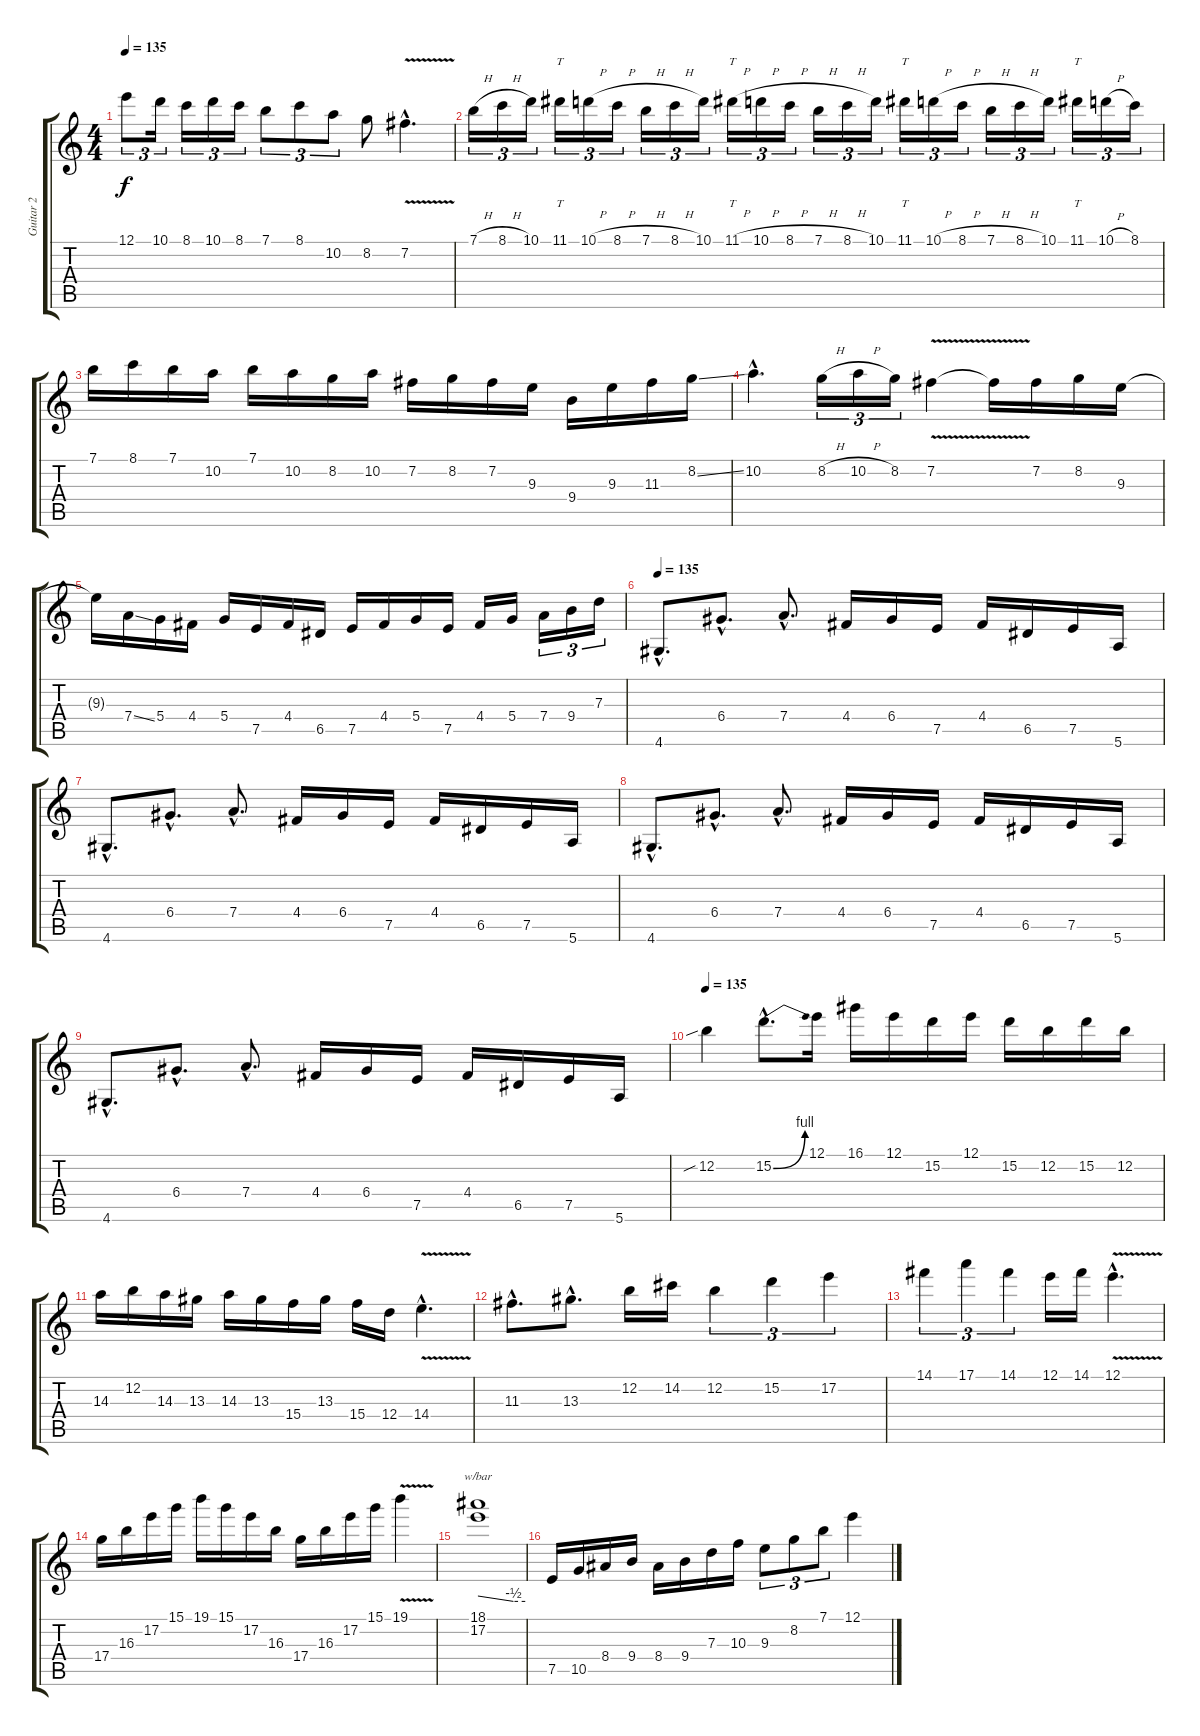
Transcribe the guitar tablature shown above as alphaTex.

\track ("Guitar 2" "Guitar 2") {instrument distortionguitar}
\staff {score tabs}
\tuning (E4 B3 G3 D3 A2 E2) {hide}
\ts (4 4)
\tempo 135
\clef g2
\ks c
12.1.8{tu (3 2) dy f} 10.1.16{tu (3 2)} 8.1.16{tu (3 2)} 10.1.16{tu (3 2)} 8.1.16{tu (3 2)} 7.1.8{tu (3 2)} 8.1.8{tu (3 2)} 10.2.8{tu (3 2)} 8.2.8 7.2{v hac}.4{d} |
7.1{h}.16{tu (3 2)} 8.1{h}.16{tu (3 2)} 10.1.16{tu (3 2)} 11.1.16{tt tu (3 2)} 10.1{h}.16{tu (3 2)} 8.1{h}.16{tu (3 2)} 7.1{h}.16{tu (3 2)} 8.1{h}.16{tu (3 2)} 10.1.16{tu (3 2)} 11.1{h}.16{tt tu (3 2)} 10.1{h}.16{tu (3 2)} 8.1{h}.16{tu (3 2)} 7.1{h}.16{tu (3 2)} 8.1{h}.16{tu (3 2)} 10.1.16{tu (3 2)} 11.1.16{tt tu (3 2)} 10.1{h}.16{tu (3 2)} 8.1{h}.16{tu (3 2)} 7.1{h}.16{tu (3 2)} 8.1{h}.16{tu (3 2)} 10.1.16{tu (3 2)} 11.1.16{tt tu (3 2)} 10.1{h}.16{tu (3 2)} 8.1.16{tu (3 2)} |
7.1.16 8.1.16 7.1.16 10.2.16 7.1.16 10.2.16 8.2.16 10.2.16 7.2.16 8.2.16 7.2.16 9.3.16 9.4.16 9.3.16 11.3.16 8.2{ss}.16 |
10.2{hac}.4{d} 8.2{h}.16{tu (3 2)} 10.2{h}.16{tu (3 2)} 8.2.16{tu (3 2)} 7.2{v}.4 7.2{t}.16 7.2.16 8.2.16 9.3.16 |
9.3{t}.16 7.4{ss}.16 5.4.16 4.4.16 5.4.16 7.5.16 4.4.16 6.5.16 7.5.16 4.4.16 5.4.16 7.5.16 4.4.16 5.4.16 7.4.16{tu (3 2)} 9.4.16{tu (3 2)} 7.3.16{tu (3 2)} |
\tempo 135
4.6{hac}.8{d} 6.4{hac}.8{d} 7.4{hac}.8{d} 4.4.16 6.4.16 7.5.16 4.4.16 6.5.16 7.5.16 5.6.16 |
4.6{hac}.8{d} 6.4{hac}.8{d} 7.4{hac}.8{d} 4.4.16 6.4.16 7.5.16 4.4.16 6.5.16 7.5.16 5.6.16 |
4.6{hac}.8{d} 6.4{hac}.8{d} 7.4{hac}.8{d} 4.4.16 6.4.16 7.5.16 4.4.16 6.5.16 7.5.16 5.6.16 |
4.6{hac}.8{d} 6.4{hac}.8{d} 7.4{hac}.8{d} 4.4.16 6.4.16 7.5.16 4.4.16 6.5.16 7.5.16 5.6.16 |
\tempo 135
12.2{sib}.4 15.2{be (bend 0 0 60 4) hac}.8{d} 12.1.16 16.1.16 12.1.16 15.2.16 12.1.16 15.2.16 12.2.16 15.2.16 12.2.16 |
14.3.16 12.2.16 14.3.16 13.3.16 14.3.16 13.3.16 15.4.16 13.3.16 15.4.16 12.4.16 14.4{v hac}.4{d} |
11.3{hac}.8{d} 13.3{hac}.8{d} 12.2.16 14.2.16 12.2.4{tu (3 2)} 15.2.4{tu (3 2)} 17.2.4{tu (3 2)} |
14.1.4{tu (3 2)} 17.1.4{tu (3 2)} 14.1.4{tu (3 2)} 12.1.16 14.1.16 12.1{v hac}.4{d} |
17.4.16 16.3.16 17.2.16 15.1.16 19.1.16 15.1.16 17.2.16 16.3.16 17.4.16 16.3.16 17.2.16 15.1.16 19.1{v}.4 |
(18.1 17.2).1{tbe (custom default 0 0 45 -2 60 -2)} |
7.5.16 10.5.16 8.4.16 9.4.16 8.4.16 9.4.16 7.3.16 10.3.16 9.3.8{tu (3 2)} 8.2.8{tu (3 2)} 7.1.8{tu (3 2)} 12.1.4
